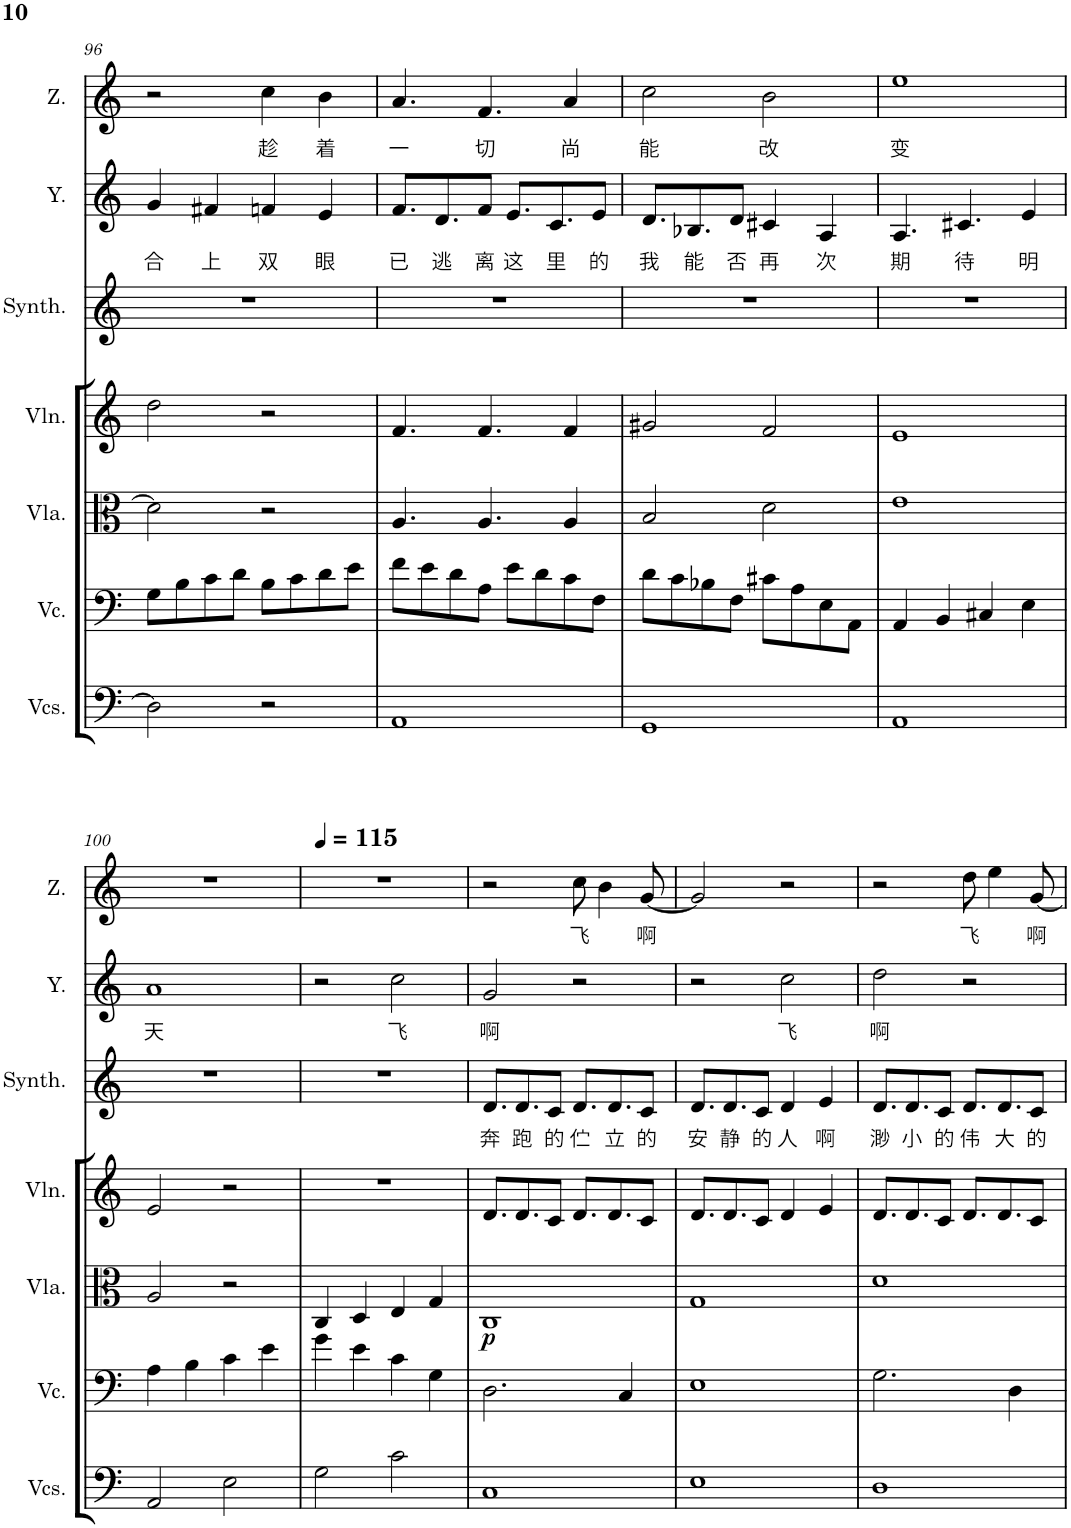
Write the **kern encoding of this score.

**kern	**kern	**kern	**dynam	**kern	**kern	**text	**kern	**text	**kern	**text
*part7	*part6	*part5	*part5	*part4	*part3	*part3	*part2	*part2	*part1	*part1
*staff7	*staff6	*staff5	*staff5	*staff4	*staff3	*staff3	*staff2	*staff2	*staff1	*staff1
*I"乐队大提琴	*I"大提琴	*I"中提琴	*	*I"小提琴	*I"合唱	*	*I"殷间	*	*I"周聿	*
!!LO:PB:g=z
*clefF4	*clefF4	*clefC3	*	*clefG2	*clefG2	*	*clefG2	*	*clefG2	*
*k[]	*k[]	*k[]	*	*k[]	*k[]	*	*k[]	*	*k[]	*
*M4/4	*M4/4	*M4/4	*	*M4/4	*M4/4	*	*M4/4	*	*M4/4	*
=96	=96	=96	=96	=96	=96	=96	=96	=96	=96	=96
!	!	!	!	!	!	!	!	!LO:LY:b	!	!
2D\]	8G\L	2d\]	.	2dd\	1r	.	4g/	合	2r	.
.	8B\	.	.	.	.	.	.	.	.	.
!	!	!	!	!	!	!	!	!LO:LY:b	!	!
.	8c\	.	.	.	.	.	4f#X/	上	.	.
.	8d\J	.	.	.	.	.	.	.	.	.
!	!	!	!	!	!	!	!	!LO:LY:b	!	!LO:LY:b
2r	8B\L	2r	.	2r	.	.	4fn/	双	4cc\	趁
.	8c\	.	.	.	.	.	.	.	.	.
!	!	!	!	!	!	!	!	!LO:LY:b	!	!LO:LY:b
.	8d\	.	.	.	.	.	4e/	眼	4b\	着
.	8e\J	.	.	.	.	.	.	.	.	.
=97	=97	=97	=97	=97	=97	=97	=97	=97	=97	=97
!	!	!	!	!	!	!	!	!LO:LY:b	!	!LO:LY:b
1AA	8f\L	4.A/	.	4.f/	1r	.	8.f/L	已	4.a/	一
.	8e\	.	.	.	.	.	.	.	.	.
!	!	!	!	!	!	!	!	!LO:LY:b	!	!
.	.	.	.	.	.	.	8.d/	逃	.	.
.	8d\	.	.	.	.	.	.	.	.	.
!	!	!	!	!	!	!	!	!LO:LY:b	!	!LO:LY:b
.	8A\J	4.A/	.	4.f/	.	.	8f/J	离	4.f/	切
!	!	!	!	!	!	!	!	!LO:LY:b	!	!
.	8e\L	.	.	.	.	.	8.e/L	这	.	.
.	8d\	.	.	.	.	.	.	.	.	.
!	!	!	!	!	!	!	!	!LO:LY:b	!	!
.	.	.	.	.	.	.	8.c/	里	.	.
!	!	!	!	!	!	!	!	!	!	!LO:LY:b
.	8c\	4A/	.	4f/	.	.	.	.	4a/	尚
!	!	!	!	!	!	!	!	!LO:LY:b	!	!
.	8F\J	.	.	.	.	.	8e/J	的	.	.
=98	=98	=98	=98	=98	=98	=98	=98	=98	=98	=98
!	!	!	!	!	!	!	!	!LO:LY:b	!	!LO:LY:b
1GG	8d\L	2B/	.	2g#X/	1r	.	8.d/L	我	2cc\	能
.	8c\	.	.	.	.	.	.	.	.	.
!	!	!	!	!	!	!	!	!LO:LY:b	!	!
.	.	.	.	.	.	.	8.B-X/	能	.	.
.	8B-X\	.	.	.	.	.	.	.	.	.
!	!	!	!	!	!	!	!	!LO:LY:b	!	!
.	8F\J	.	.	.	.	.	8d/J	否	.	.
!	!	!	!	!	!	!	!	!LO:LY:b	!	!LO:LY:b
.	8c#X\L	2d\	.	2f/	.	.	4c#X/	再	2b\	改
.	8A\	.	.	.	.	.	.	.	.	.
!	!	!	!	!	!	!	!	!LO:LY:b	!	!
.	8E\	.	.	.	.	.	4A/	次	.	.
.	8AA\J	.	.	.	.	.	.	.	.	.
=99	=99	=99	=99	=99	=99	=99	=99	=99	=99	=99
!	!	!	!	!	!	!	!	!LO:LY:b	!	!LO:LY:b
1AA	4AA/	1e	.	1e	1r	.	4.A/	期	1ee	变
.	4BB/	.	.	.	.	.	.	.	.	.
!	!	!	!	!	!	!	!	!LO:LY:b	!	!
.	.	.	.	.	.	.	4.c#X/	待	.	.
.	4C#X/	.	.	.	.	.	.	.	.	.
!	!	!	!	!	!	!	!	!LO:LY:b	!	!
.	4E\	.	.	.	.	.	4e/	明	.	.
!!LO:LB:g=z
=100	=100	=100	=100	=100	=100	=100	=100	=100	=100	=100
!	!	!	!	!	!	!	!	!LO:LY:b	!	!
2AA/	4A\	2A/	.	2e/	1r	.	1a	天	1r	.
.	4B\	.	.	.	.	.	.	.	.	.
2E\	4c\	2r	.	2r	.	.	.	.	.	.
.	4e\	.	.	.	.	.	.	.	.	.
=101	=101	=101	=101	=101	=101	=101	=101	=101	=101	=101
*	*	*	*	*	*	*	*	*	*MM115	*
2G\	4g\	4C/	.	1r	1r	.	2r	.	1r	.
.	4e\	4D/	.	.	.	.	.	.	.	.
!	!	!	!	!	!	!	!	!LO:LY:b	!	!
2c\	4c\	4E/	.	.	.	.	2cc\	飞	.	.
.	4G\	4G/	.	.	.	.	.	.	.	.
=102	=102	=102	=102	=102	=102	=102	=102	=102	=102	=102
!	!	!	!LO:DY:b	!	!	!LO:LY:b	!	!LO:LY:b	!	!
1C	2.D\	1C	p	8.d/L	8.d/L	奔	2g/	啊	2r	.
!	!	!	!	!	!	!LO:LY:b	!	!	!	!
.	.	.	.	8.d/	8.d/	跑	.	.	.	.
!	!	!	!	!	!	!LO:LY:b	!	!	!	!
.	.	.	.	8c/J	8c/J	的	.	.	.	.
!	!	!	!	!	!	!LO:LY:b	!	!	!	!LO:LY:b
.	.	.	.	8.d/L	8.d/L	伫	2r	.	8cc\	飞
.	.	.	.	.	.	.	.	.	4b\	.
!	!	!	!	!	!	!LO:LY:b	!	!	!	!
.	.	.	.	8.d/	8.d/	立	.	.	.	.
.	4C/	.	.	.	.	.	.	.	.	.
!	!	!	!	!	!	!LO:LY:b	!	!	!	!LO:LY:b
.	.	.	.	8c/J	8c/J	的	.	.	[8g/	啊
=103	=103	=103	=103	=103	=103	=103	=103	=103	=103	=103
!	!	!	!	!	!	!LO:LY:b	!	!	!	!
1E	1E	1G	.	8.d/L	8.d/L	安	2r	.	2g/]	.
!	!	!	!	!	!	!LO:LY:b	!	!	!	!
.	.	.	.	8.d/	8.d/	静	.	.	.	.
!	!	!	!	!	!	!LO:LY:b	!	!	!	!
.	.	.	.	8c/J	8c/J	的	.	.	.	.
!	!	!	!	!	!	!LO:LY:b	!	!LO:LY:b	!	!
.	.	.	.	4d/	4d/	人	2cc\	飞	2r	.
!	!	!	!	!	!	!LO:LY:b	!	!	!	!
.	.	.	.	4e/	4e/	啊	.	.	.	.
=104	=104	=104	=104	=104	=104	=104	=104	=104	=104	=104
!	!	!	!	!	!	!LO:LY:b	!	!LO:LY:b	!	!
1D	2.G\	1d	.	8.d/L	8.d/L	渺	2dd\	啊	2r	.
!	!	!	!	!	!	!LO:LY:b	!	!	!	!
.	.	.	.	8.d/	8.d/	小	.	.	.	.
!	!	!	!	!	!	!LO:LY:b	!	!	!	!
.	.	.	.	8c/J	8c/J	的	.	.	.	.
!	!	!	!	!	!	!LO:LY:b	!	!	!	!LO:LY:b
.	.	.	.	8.d/L	8.d/L	伟	2r	.	8dd\	飞
.	.	.	.	.	.	.	.	.	4ee\	.
!	!	!	!	!	!	!LO:LY:b	!	!	!	!
.	.	.	.	8.d/	8.d/	大	.	.	.	.
.	4D\	.	.	.	.	.	.	.	.	.
!	!	!	!	!	!	!LO:LY:b	!	!	!	!LO:LY:b
.	.	.	.	8c/J	8c/J	的	.	.	[8g/	啊
=	=	=	=	=	=	=	=	=	=	=
*-	*-	*-	*-	*-	*-	*-	*-	*-	*-	*-
